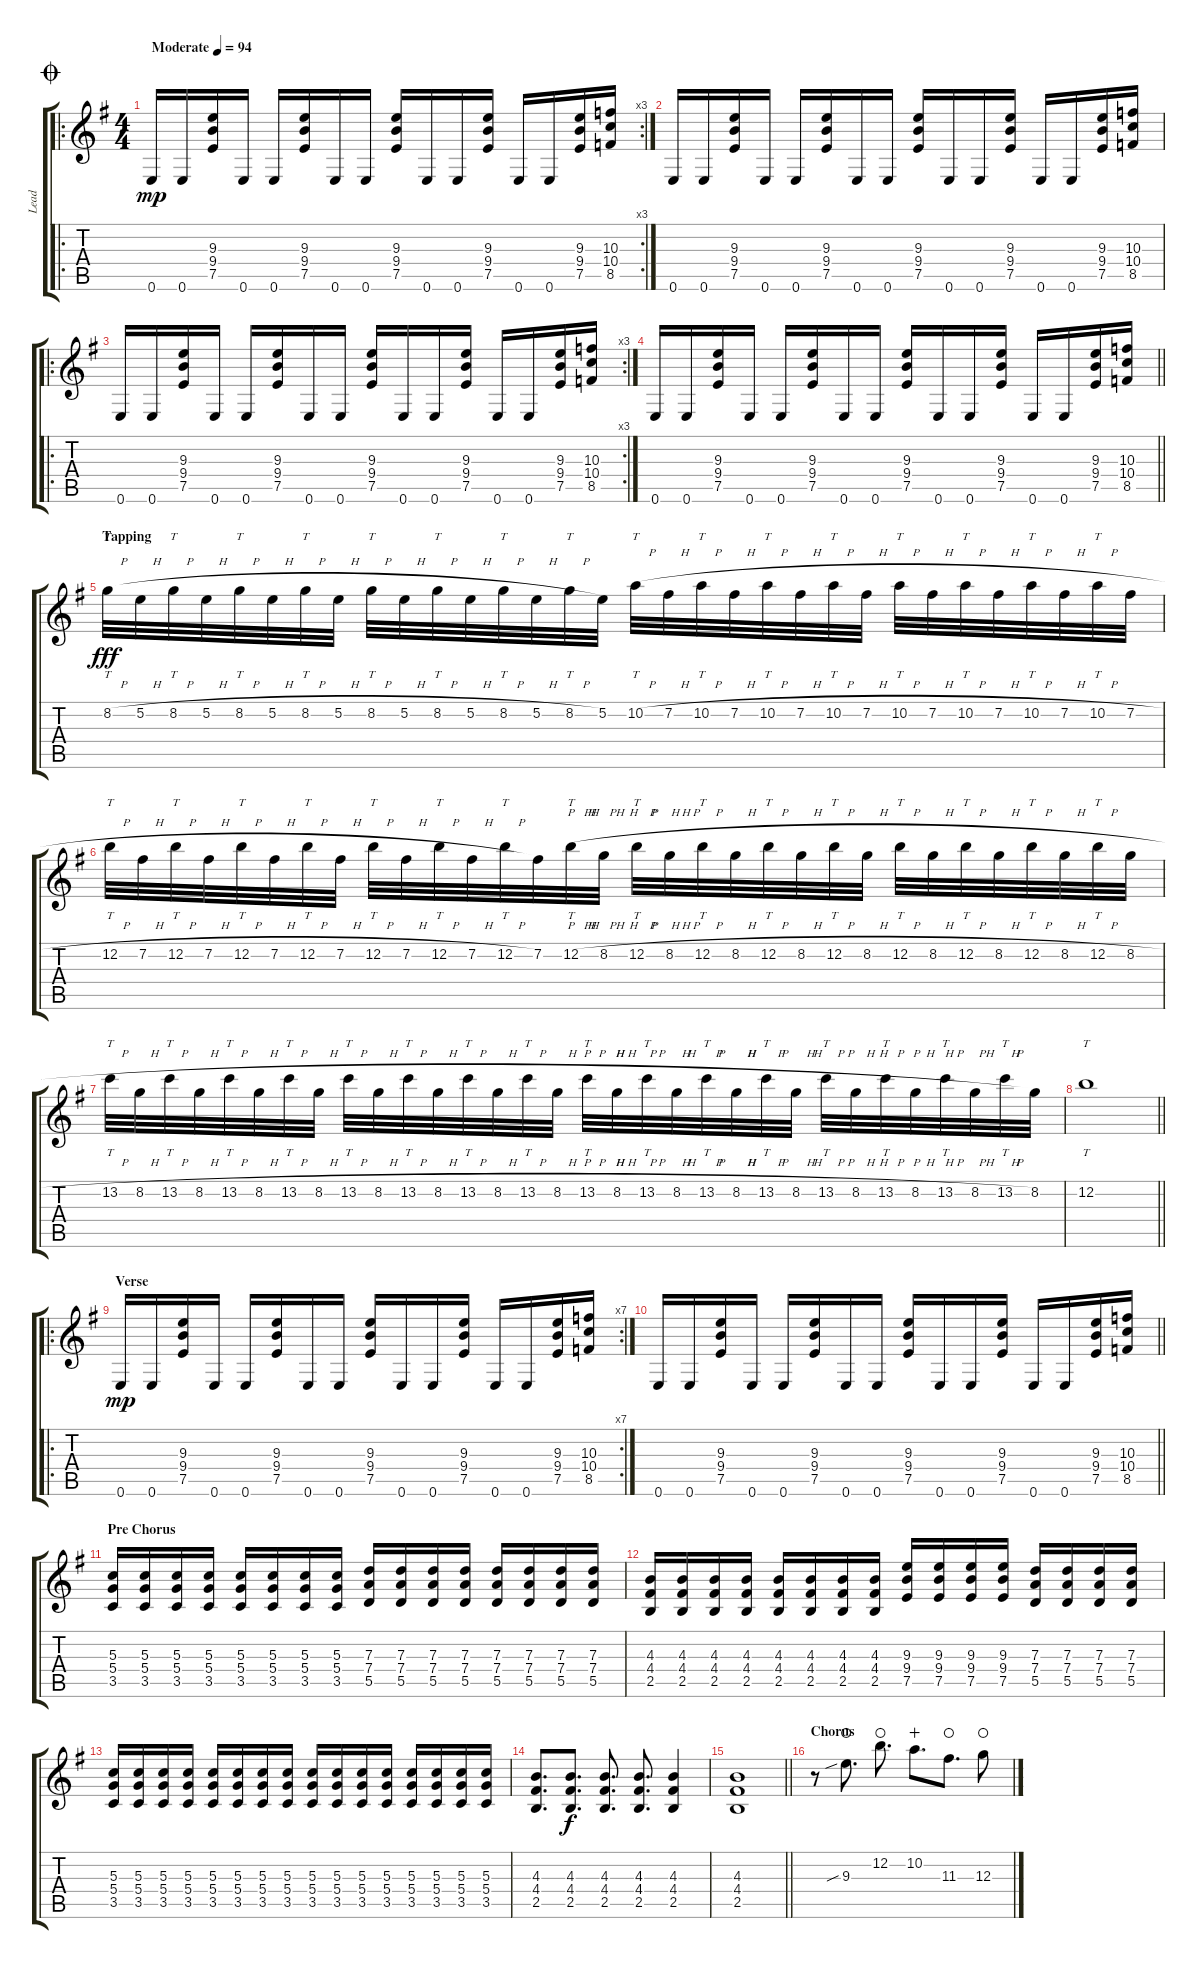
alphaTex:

\track ("Lead" "Lead") {instrument distortionguitar}
\staff {score tabs}
\tuning (E4 B3 G3 D3 A2 E2) {hide}
\ro
\rc 3
\ts (4 4)
\jump coda
\tempo (94 "Moderate")
\clef g2
\ks g
0.6.16{dy mp instrument distortionguitar} 0.6.16 (9.3 9.4 7.5).16 0.6.16 0.6.16 (9.3 9.4 7.5).16 0.6.16 0.6.16 (9.3 9.4 7.5).16 0.6.16 0.6.16 (9.3 9.4 7.5).16 0.6.16 0.6.16 (9.3 9.4 7.5).16 (10.3 10.4 8.5).16 |
0.6.16 0.6.16 (9.3 9.4 7.5).16 0.6.16 0.6.16 (9.3 9.4 7.5).16 0.6.16 0.6.16 (9.3 9.4 7.5).16 0.6.16 0.6.16 (9.3 9.4 7.5).16 0.6.16 0.6.16 (9.3 9.4 7.5).16 (10.3 10.4 8.5).16 |
\ro
\rc 3
0.6.16 0.6.16 (9.3 9.4 7.5).16 0.6.16 0.6.16 (9.3 9.4 7.5).16 0.6.16 0.6.16 (9.3 9.4 7.5).16 0.6.16 0.6.16 (9.3 9.4 7.5).16 0.6.16 0.6.16 (9.3 9.4 7.5).16 (10.3 10.4 8.5).16 |
\barLineRight lightlight
0.6.16 0.6.16 (9.3 9.4 7.5).16 0.6.16 0.6.16 (9.3 9.4 7.5).16 0.6.16 0.6.16 (9.3 9.4 7.5).16 0.6.16 0.6.16 (9.3 9.4 7.5).16 0.6.16 0.6.16 (9.3 9.4 7.5).16 (10.3 10.4 8.5).16 |
\section ("" "Tapping")
8.2{h}.32{tt dy fff} 5.2{h}.32 8.2{h}.32{tt} 5.2{h}.32 8.2{h}.32{tt} 5.2{h}.32 8.2{h}.32{tt} 5.2{h}.32 8.2{h}.32{tt} 5.2{h}.32 8.2{h}.32{tt} 5.2{h}.32 8.2{h}.32{tt} 5.2{h}.32 8.2{h}.32{tt} 5.2.32 10.2{h}.32{tt} 7.2{h}.32 10.2{h}.32{tt} 7.2{h}.32 10.2{h}.32{tt} 7.2{h}.32 10.2{h}.32{tt} 7.2{h}.32 10.2{h}.32{tt} 7.2{h}.32 10.2{h}.32{tt} 7.2{h}.32 10.2{h}.32{tt} 7.2{h}.32 10.2{h}.32{tt} 7.2{h}.32 |
12.2{h}.32{tt} 7.2{h}.32 12.2{h}.32{tt} 7.2{h}.32 12.2{h}.32{tt} 7.2{h}.32 12.2{h}.32{tt} 7.2{h}.32 12.2{h}.32{tt} 7.2{h}.32 12.2{h}.32{tt} 7.2{h}.32 12.2{h}.32{tt} 7.2.32 12.2{h}.32{tt} 8.2{h}.32 12.2{h}.32{tt} 8.2{h}.32 12.2{h}.32{tt} 8.2{h}.32 12.2{h}.32{tt} 8.2{h}.32 12.2{h}.32{tt} 8.2{h}.32 12.2{h}.32{tt} 8.2{h}.32 12.2{h}.32{tt} 8.2{h}.32 12.2{h}.32{tt} 8.2{h}.32 12.2{h}.32{tt} 8.2{h}.32 |
13.2{h}.32{tt} 8.2{h}.32 13.2{h}.32{tt} 8.2{h}.32 13.2{h}.32{tt} 8.2{h}.32 13.2{h}.32{tt} 8.2{h}.32 13.2{h}.32{tt} 8.2{h}.32 13.2{h}.32{tt} 8.2{h}.32 13.2{h}.32{tt} 8.2{h}.32 13.2{h}.32{tt} 8.2{h}.32 13.2{h}.32{tt} 8.2{h}.32 13.2{h}.32{tt} 8.2{h}.32 13.2{h}.32{tt} 8.2{h}.32 13.2{h}.32{tt} 8.2{h}.32 13.2{h}.32{tt} 8.2{h}.32 13.2{h}.32{tt} 8.2{h}.32 13.2{h}.32{tt} 8.2{h}.32 13.2{h}.32{tt} 8.2.32 |
\barLineRight lightlight
12.2.1{tt} |
\ro
\rc 7
\section ("" "Verse")
0.6.16{dy mp} 0.6.16 (9.3 9.4 7.5).16 0.6.16 0.6.16 (9.3 9.4 7.5).16 0.6.16 0.6.16 (9.3 9.4 7.5).16 0.6.16 0.6.16 (9.3 9.4 7.5).16 0.6.16 0.6.16 (9.3 9.4 7.5).16 (10.3 10.4 8.5).16 |
\barLineRight lightlight
0.6.16 0.6.16 (9.3 9.4 7.5).16 0.6.16 0.6.16 (9.3 9.4 7.5).16 0.6.16 0.6.16 (9.3 9.4 7.5).16 0.6.16 0.6.16 (9.3 9.4 7.5).16 0.6.16 0.6.16 (9.3 9.4 7.5).16 (10.3 10.4 8.5).16 |
\section ("" "Pre Chorus")
(5.3 5.4 3.5).16 (5.3 5.4 3.5).16 (5.3 5.4 3.5).16 (5.3 5.4 3.5).16 (5.3 5.4 3.5).16 (5.3 5.4 3.5).16 (5.3 5.4 3.5).16 (5.3 5.4 3.5).16 (7.3 7.4 5.5).16 (7.3 7.4 5.5).16 (7.3 7.4 5.5).16 (7.3 7.4 5.5).16 (7.3 7.4 5.5).16 (7.3 7.4 5.5).16 (7.3 7.4 5.5).16 (7.3 7.4 5.5).16 |
(4.3 4.4 2.5).16 (4.3 4.4 2.5).16 (4.3 4.4 2.5).16 (4.3 4.4 2.5).16 (4.3 4.4 2.5).16 (4.3 4.4 2.5).16 (4.3 4.4 2.5).16 (4.3 4.4 2.5).16 (9.3 9.4 7.5).16 (9.3 9.4 7.5).16 (9.3 9.4 7.5).16 (9.3 9.4 7.5).16 (7.3 7.4 5.5).16 (7.3 7.4 5.5).16 (7.3 7.4 5.5).16 (7.3 7.4 5.5).16 |
(5.3 5.4 3.5).16 (5.3 5.4 3.5).16 (5.3 5.4 3.5).16 (5.3 5.4 3.5).16 (5.3 5.4 3.5).16 (5.3 5.4 3.5).16 (5.3 5.4 3.5).16 (5.3 5.4 3.5).16 (5.3 5.4 3.5).16 (5.3 5.4 3.5).16 (5.3 5.4 3.5).16 (5.3 5.4 3.5).16 (5.3 5.4 3.5).16 (5.3 5.4 3.5).16 (5.3 5.4 3.5).16 (5.3 5.4 3.5).16 |
(4.3 4.4 2.5).8{d} (4.3 4.4 2.5).8{d dy f} (4.3 4.4 2.5).8{d} (4.3 4.4 2.5).8{d} (4.3 4.4 2.5).4 |
\barLineRight lightlight
(4.3 4.4 2.5).1 |
\section ("" "Chorus")
r.8 9.3{sib}.8{d waho} 12.2.8{d waho} 10.2.8{d wahc} 11.3.8{d waho} 12.3.8{waho}
